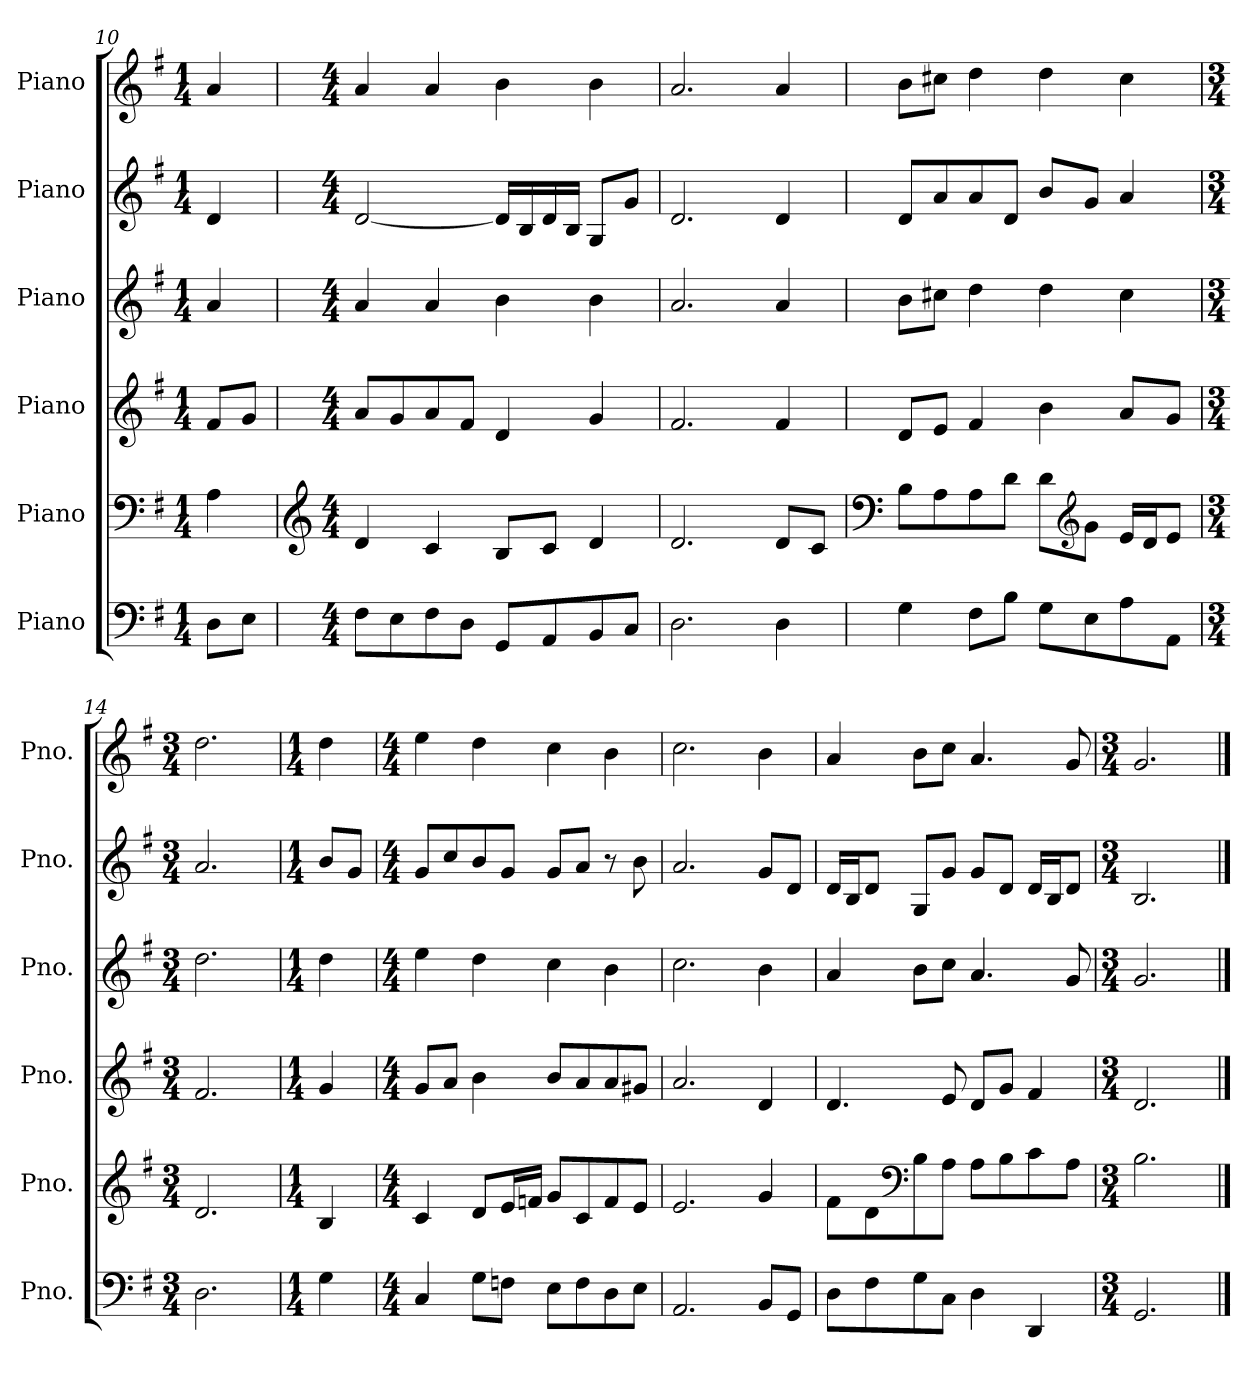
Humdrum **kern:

**kern	**kern	**kern	**kern	**kern	**kern
*part6	*part5	*part4	*part3	*part2	*part1
*staff6	*staff5	*staff4	*staff3	*staff2	*staff1
*I"Piano	*I"Piano	*I"Piano	*I"Piano	*I"Piano	*I"Piano
*I'Pno.	*I'Pno.	*I'Pno.	*I'Pno.	*I'Pno.	*I'Pno.
!!LO:PB:g=z
*clefF4	*clefF4	*clefG2	*clefG2	*clefG2	*clefG2
*k[f#]	*k[f#]	*k[f#]	*k[f#]	*k[f#]	*k[f#]
*M1/4	*M1/4	*M1/4	*M1/4	*M1/4	*M1/4
=10	=10	=10	=10	=10	=10
8D\L	4A\	8f#/L	4a/	4d/	4a/
8E\J	.	8g/J	.	.	.
=11	=11	=11	=11	=11	=11
*	*clefG2	*	*	*	*
*M4/4	*M4/4	*M4/4	*M4/4	*M4/4	*M4/4
8F#\L	4d/	8a/L	4a/	[2d/	4a/
8E\	.	8g/	.	.	.
8F#\	4c/	8a/	4a/	.	4a/
8D\J	.	8f#/J	.	.	.
8GG/L	8B/L	4d/	4b\	16d/LL]	4b\
.	.	.	.	16B/	.
8AA/	8c/J	.	.	16d/	.
.	.	.	.	16B/JJ	.
8BB/	4d/	4g/	4b\	8G/L	4b\
8C/J	.	.	.	8g/J	.
=12	=12	=12	=12	=12	=12
2.D\	2.d/	2.f#/	2.a/	2.d/	2.a/
4D\	8d/L	4f#/	4a/	4d/	4a/
.	8c/J	.	.	.	.
=13	=13	=13	=13	=13	=13
*	*clefF4	*	*	*	*
4G\	8B\L	8d/L	8b\L	8d/L	8b\L
.	8A\	8e/J	8cc#X\J	8a/	8cc#X\J
8F#\L	8A\	4f#/	4dd\	8a/	4dd\
8B\J	8d\J	.	.	8d/J	.
8G\L	8d\L	4b\	4dd\	8b/L	4dd\
*	*clefG2	*	*	*	*
8E\	8g\J	.	.	8g/J	.
8A\	16e/LL	8a/L	4cc#\	4a/	4cc#\
.	16d/J	.	.	.	.
8AA\J	8e/J	8g/J	.	.	.
=14	=14	=14	=14	=14	=14
*M3/4	*M3/4	*M3/4	*M3/4	*M3/4	*M3/4
2.D\	2.d/	2.f#/	2.dd\	2.a/	2.dd\
=15	=15	=15	=15	=15	=15
*M1/4	*M1/4	*M1/4	*M1/4	*M1/4	*M1/4
4G\	4B/	4g/	4dd\	8b/L	4dd\
.	.	.	.	8g/J	.
!!LO:LB:g=z
=16	=16	=16	=16	=16	=16
*M4/4	*M4/4	*M4/4	*M4/4	*M4/4	*M4/4
4C/	4c/	8g/L	4ee\	8g/L	4ee\
.	.	8a/J	.	8cc/	.
8G\L	8d/L	4b\	4dd\	8b/	4dd\
8Fn\J	16e/L	.	.	8g/J	.
.	16fn/JJ	.	.	.	.
8E\L	8g/L	8b/L	4cc\	8g/L	4cc\
8F\	8c/	8a/	.	8a/J	.
8D\	8f/	8a/	4b\	8r	4b\
8E\J	8e/J	8g#X/J	.	8b\	.
=17	=17	=17	=17	=17	=17
2.AA/	2.e/	2.a/	2.cc\	2.a/	2.cc\
8BB/L	4g/	4d/	4b\	8g/L	4b\
8GG/J	.	.	.	8d/J	.
=18	=18	=18	=18	=18	=18
8D\L	8f#\L	4.d/	4a/	16d/LL	4a/
.	.	.	.	16B/J	.
8F#\	8d\	.	.	8d/J	.
*	*clefF4	*	*	*	*
8G\	8B\	.	8b\L	8G/L	8b\L
8C\J	8A\J	8e/	8cc\J	8g/J	8cc\J
4D\	8A\L	8d/L	4.a/	8g/L	4.a/
.	8B\	8g/J	.	8d/J	.
4DD/	8c\	4f#/	.	16d/LL	.
.	.	.	.	16B/J	.
.	8A\J	.	8g/	8d/J	8g/
=19	=19	=19	=19	=19	=19
*M3/4	*M3/4	*M3/4	*M3/4	*M3/4	*M3/4
2.GG/	2.B\	2.d/	2.g/	2.B/	2.g/
==	==	==	==	==	==
*-	*-	*-	*-	*-	*-
